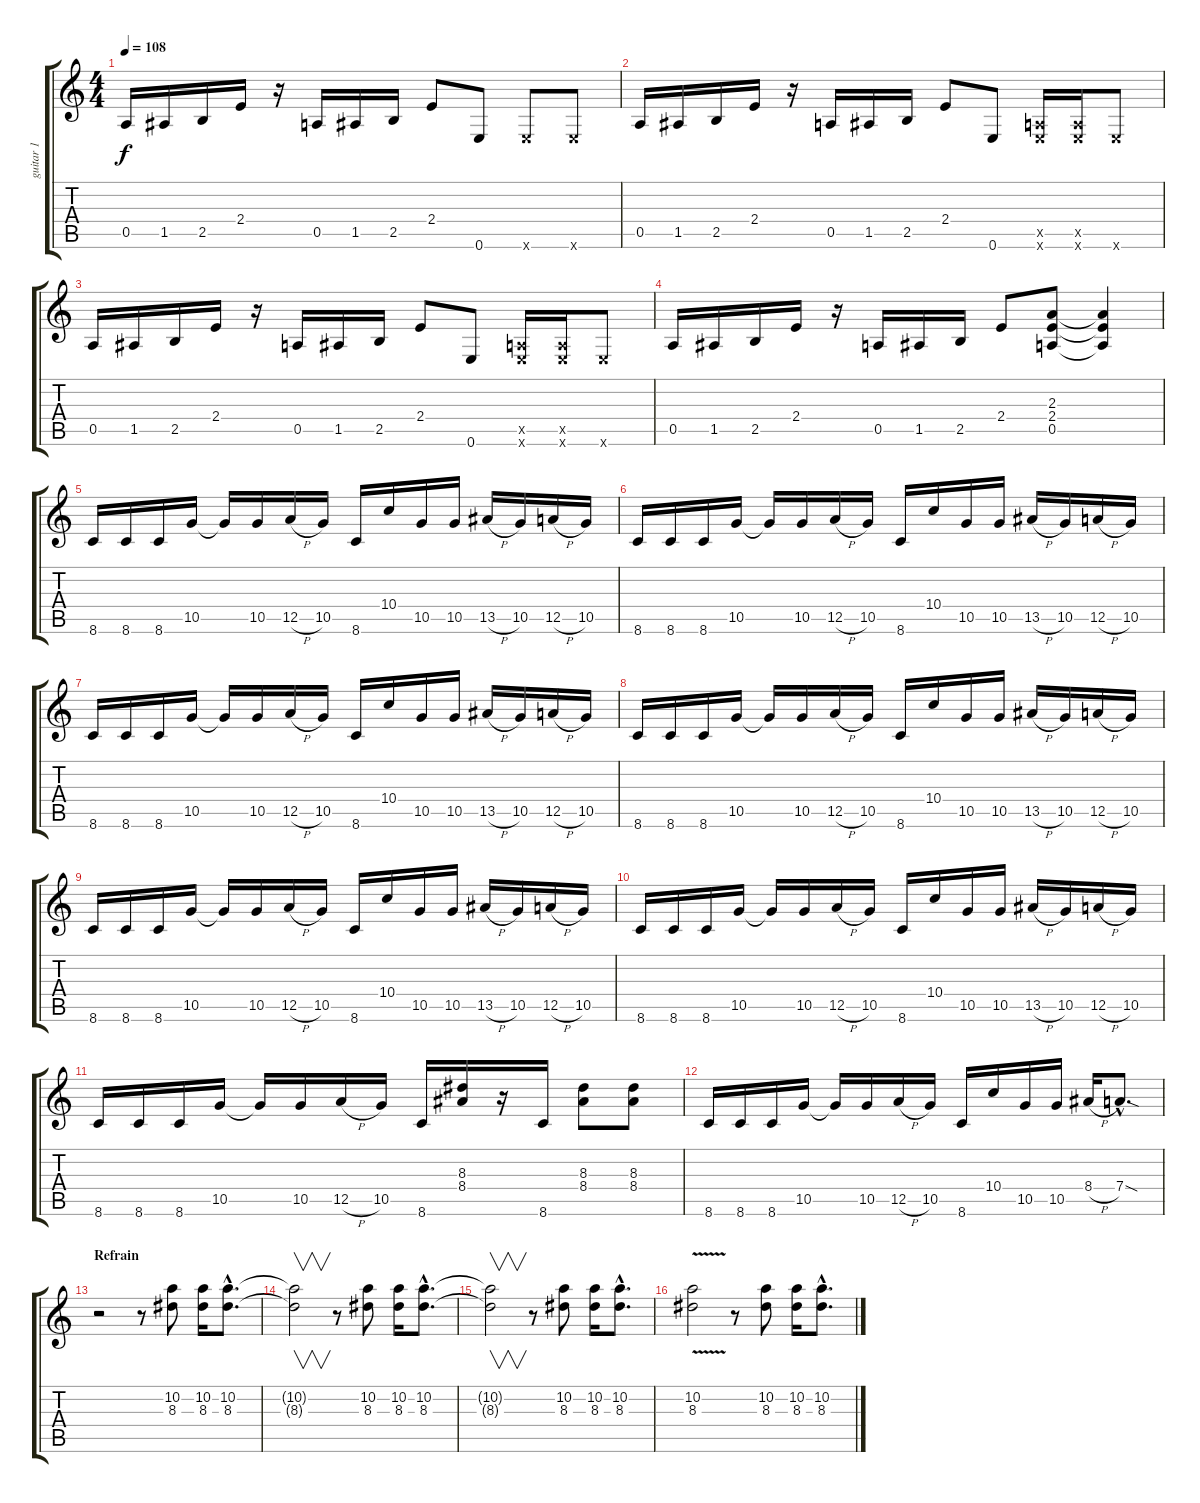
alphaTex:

\track ("guitar 1" "guitar 1") {instrument overdrivenguitar}
\staff {score tabs}
\tuning (E4 B3 G3 D3 A2 E2) {hide}
\ts (4 4)
\tempo 108
\clef g2
\ks c
0.5.16{dy f} 1.5.16 2.5.16 2.4.16 r.16 0.5.16 1.5.16 2.5.16 2.4.8 0.6.8 0.6{x}.8 0.6{x}.8 |
0.5.16 1.5.16 2.5.16 2.4.16 r.16 0.5.16 1.5.16 2.5.16 2.4.8 0.6.8 (0.5{x} 0.6{x}).16 (0.5{x} 0.6{x}).16 0.6{x}.8 |
0.5.16 1.5.16 2.5.16 2.4.16 r.16 0.5.16 1.5.16 2.5.16 2.4.8 0.6.8 (0.5{x} 0.6{x}).16 (0.5{x} 0.6{x}).16 0.6{x}.8 |
0.5.16 1.5.16 2.5.16 2.4.16 r.16 0.5.16 1.5.16 2.5.16 2.4.8 (2.3 2.4 0.5).8 (2.3{t} 2.4{t} 0.5{t}).4 |
8.6.16{instrument electricguitarmuted} 8.6.16 8.6.16 10.5.16{instrument distortionguitar} 10.5{t}.16 10.5.16 12.5{h}.16 10.5.16 8.6.16{instrument electricguitarmuted} 10.4.16{instrument distortionguitar} 10.5.16 10.5.16 13.5{h}.16 10.5.16 12.5{h}.16 10.5.16 |
8.6.16{instrument electricguitarmuted} 8.6.16 8.6.16 10.5.16{instrument distortionguitar} 10.5{t}.16 10.5.16 12.5{h}.16 10.5.16 8.6.16{instrument electricguitarmuted} 10.4.16{instrument distortionguitar} 10.5.16 10.5.16 13.5{h}.16 10.5.16 12.5{h}.16 10.5.16 |
8.6.16{instrument electricguitarmuted} 8.6.16 8.6.16 10.5.16{instrument distortionguitar} 10.5{t}.16 10.5.16 12.5{h}.16 10.5.16 8.6.16{instrument electricguitarmuted} 10.4.16{instrument distortionguitar} 10.5.16 10.5.16 13.5{h}.16 10.5.16 12.5{h}.16 10.5.16 |
8.6.16{instrument electricguitarmuted} 8.6.16 8.6.16 10.5.16{instrument distortionguitar} 10.5{t}.16 10.5.16 12.5{h}.16 10.5.16 8.6.16{instrument electricguitarmuted} 10.4.16{instrument distortionguitar} 10.5.16 10.5.16 13.5{h}.16 10.5.16 12.5{h}.16 10.5.16 |
8.6.16{instrument electricguitarmuted} 8.6.16 8.6.16 10.5.16{instrument distortionguitar} 10.5{t}.16 10.5.16 12.5{h}.16 10.5.16 8.6.16{instrument electricguitarmuted} 10.4.16{instrument distortionguitar} 10.5.16 10.5.16 13.5{h}.16 10.5.16 12.5{h}.16 10.5.16 |
8.6.16{instrument electricguitarmuted} 8.6.16 8.6.16 10.5.16{instrument distortionguitar} 10.5{t}.16 10.5.16 12.5{h}.16 10.5.16 8.6.16{instrument electricguitarmuted} 10.4.16{instrument distortionguitar} 10.5.16 10.5.16 13.5{h}.16 10.5.16 12.5{h}.16 10.5.16 |
8.6.16{instrument electricguitarmuted} 8.6.16 8.6.16 10.5.16{instrument distortionguitar} 10.5{t}.16 10.5.16 12.5{h}.16 10.5.16 8.6.16{instrument electricguitarmuted} (8.3 8.4).16{instrument distortionguitar} r.16 8.6.16{instrument electricguitarmuted} (8.3 8.4).8{instrument distortionguitar} (8.3 8.4).8 |
8.6.16{instrument electricguitarmuted} 8.6.16 8.6.16 10.5.16{instrument overdrivenguitar} 10.5{t}.16 10.5.16 12.5{h}.16 10.5.16 8.6.16{instrument electricguitarmuted} 10.4.16{instrument overdrivenguitar} 10.5.16 10.5.16 8.4{h}.16 7.4{sod hac}.8{d} |
\section ("" "Refrain ")
r.2 r.8 (10.2 8.3).8 (10.2 8.3).16 (10.2{hac} 8.3{hac}).8{d} |
(10.2{t} 8.3{t}).2{v} r.8 (10.2 8.3).8 (10.2 8.3).16 (10.2{hac} 8.3{hac}).8{d} |
(10.2{t} 8.3{t}).2{v} r.8 (10.2 8.3).8 (10.2 8.3).16 (10.2{hac} 8.3{hac}).8{d} |
(10.2{v} 8.3).2 r.8 (10.2 8.3).8 (10.2 8.3).16 (10.2{hac} 8.3{hac}).8{d}
